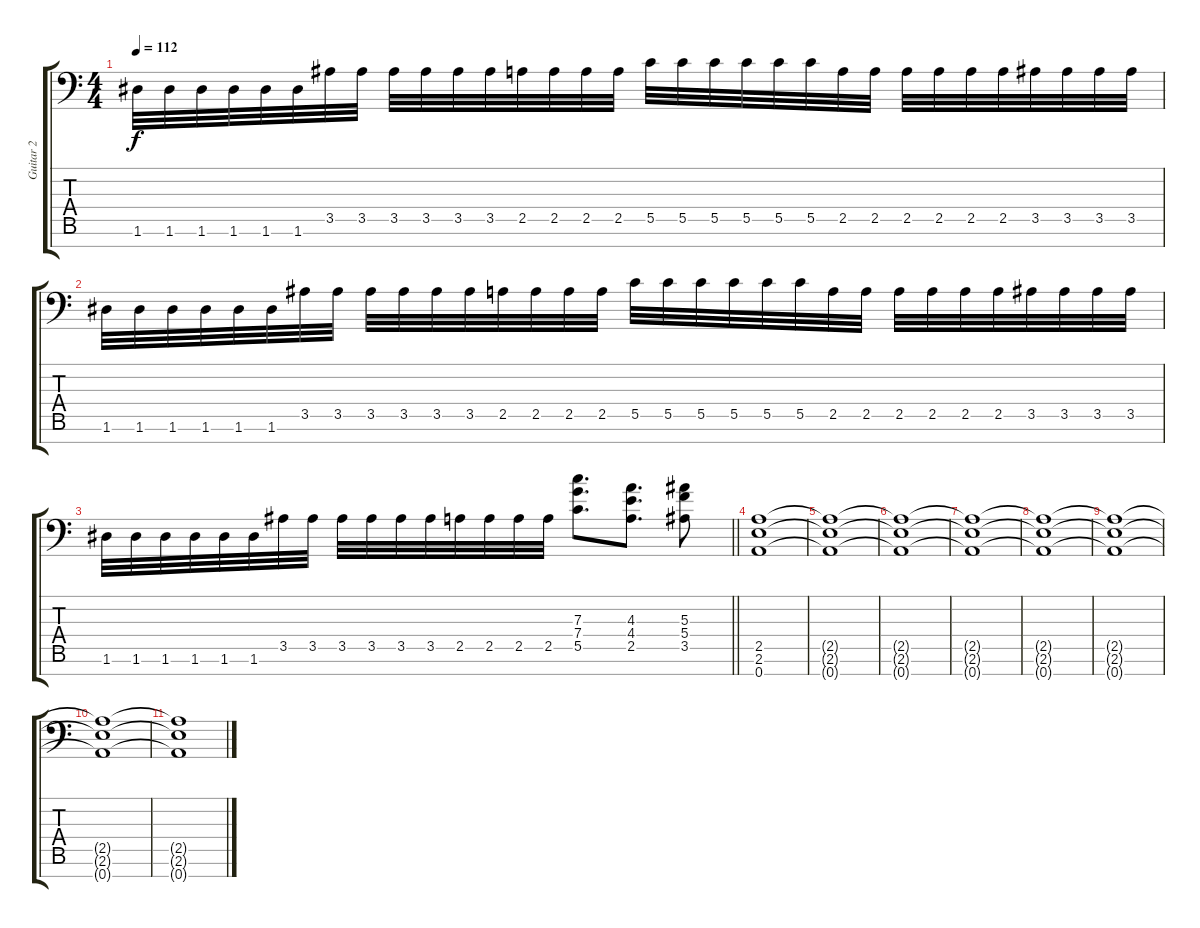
\track ("Guitar 2" "Guitar 2") {instrument distortionguitar}
\staff {score tabs}
\tuning (D4 A3 F3 C3 G2 D2 A1) {hide}
\ts (4 4)
\tempo 112
\clef f4
\ks c
1.6.32{dy f} 1.6.32 1.6.32 1.6.32 1.6.32 1.6.32 3.5.32 3.5.32 3.5.32 3.5.32 3.5.32 3.5.32 2.5.32 2.5.32 2.5.32 2.5.32 5.5.32 5.5.32 5.5.32 5.5.32 5.5.32 5.5.32 2.5.32 2.5.32 2.5.32 2.5.32 2.5.32 2.5.32 3.5.32 3.5.32 3.5.32 3.5.32 |
1.6.32 1.6.32 1.6.32 1.6.32 1.6.32 1.6.32 3.5.32 3.5.32 3.5.32 3.5.32 3.5.32 3.5.32 2.5.32 2.5.32 2.5.32 2.5.32 5.5.32 5.5.32 5.5.32 5.5.32 5.5.32 5.5.32 2.5.32 2.5.32 2.5.32 2.5.32 2.5.32 2.5.32 3.5.32 3.5.32 3.5.32 3.5.32 |
\barLineRight lightlight
1.6.32 1.6.32 1.6.32 1.6.32 1.6.32 1.6.32 3.5.32 3.5.32 3.5.32 3.5.32 3.5.32 3.5.32 2.5.32 2.5.32 2.5.32 2.5.32 (7.3 7.4 5.5).8{d} (4.3 4.4 2.5).8{d} (5.3 5.4 3.5).8 |
(2.5 2.6 0.7).1{volume 0} |
(2.5{t} 2.6{t} 0.7{t}).1 |
(2.5{t} 2.6{t} 0.7{t}).1 |
(2.5{t} 2.6{t} 0.7{t}).1 |
(2.5{t} 2.6{t} 0.7{t}).1 |
(2.5{t} 2.6{t} 0.7{t}).1 |
(2.5{t} 2.6{t} 0.7{t}).1 |
(2.5{t} 2.6{t} 0.7{t}).1
